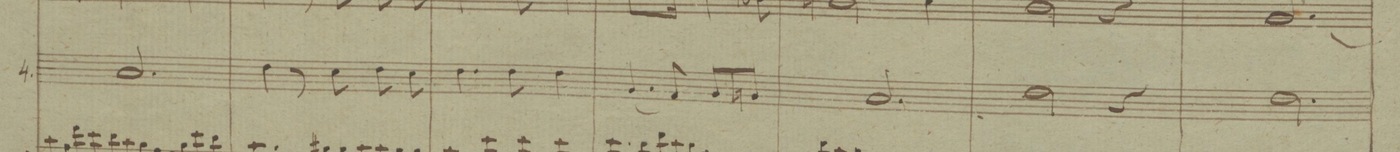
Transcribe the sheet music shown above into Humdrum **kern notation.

**kern	**text	**text	**dynam
*I"4.	*	*	*
*clefF4	*	*	*
*k[b-]	*	*	*
*M3/4	*	*	*
*2\right	*	*	*
2.C/	.	-phe-	.
=126	=126	=126	=126
4F\	.	-tas	.
8r	.	.	.
8E\	.	et	.
8F\	.	qui	.
8E\	.	co-	.
=127	=127	=127	=127
4.F\	.	-cu-	.
8F\	.	-tus	.
4F\	.	est	.
=128	=128	=128	=128
(4.BB-/	.	per	.
8AA/)	.	.	.
8BB-/L	.	pro-	.
8BBn/J	.	.	.
=129	=129	=129	=129
2.C/	.	-phe-	.
=130	=130	=130	=130
2F\	.	-tas	.
4r	.	.	.
=131	=131	=131	=131
2.F\	.	Cre-	.
=132	=132	=132	=132
*-	*-	*-	*-
